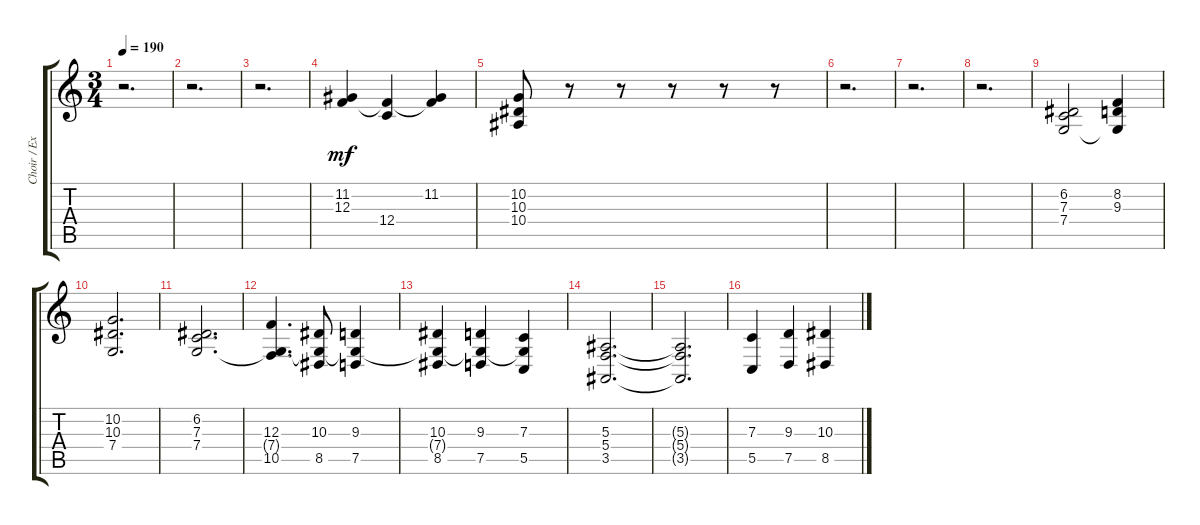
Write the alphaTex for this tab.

\track ("Choir / Extra Clean Jari" "Choir / Ex") {instrument synthvoice}
\staff {score tabs}
\tuning (D4 A3 F3 C3 G2 C2) {hide}
\ts (3 4)
\tempo 190
\clef g2
\ks c
r.2{d dy mf} |
r.2{d} |
r.2{d} |
(11.2 12.3).4 (12.3{t} 12.4).4 (11.2 12.3{t}).4 |
(10.2 10.3 10.4).8 r.8 r.8 r.8 r.8 r.8 |
r.2{d} |
r.2{d} |
r.2{d} |
(6.2 7.3 7.4).2 (8.2 9.3 7.4{t}).4 |
(10.2 10.3 7.4).2{d} |
(6.2 7.3 7.4).2{d} |
(12.3 7.4{t} 10.5).4{d} (10.3 7.4{t} 8.5).8 (9.3 7.4{t} 7.5).4 |
(10.3 7.4{t} 8.5).4 (9.3 7.4{t} 7.5).4 (7.3 7.4{t} 5.5).4 |
(5.3 5.4 3.5).2{d} |
(5.3{t} 5.4{t} 3.5{t}).2{d} |
(7.3 5.5).4 (9.3 7.5).4 (10.3 8.5).4
